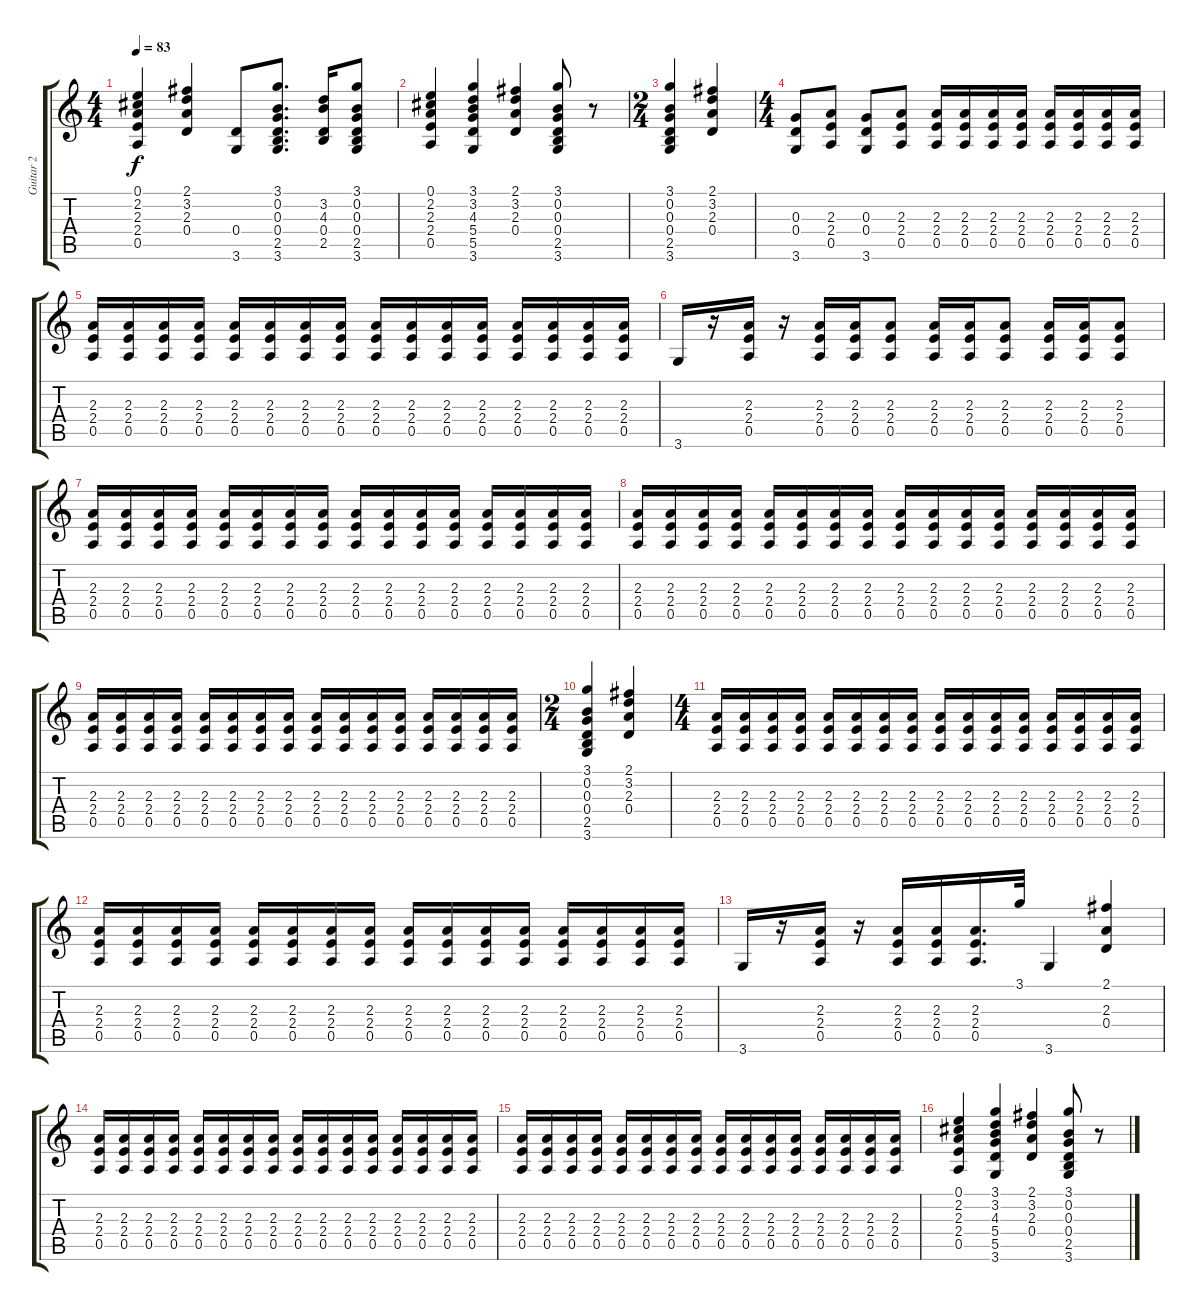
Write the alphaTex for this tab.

\track ("Guitar 2" "Guitar 2") {instrument acousticguitarsteel}
\staff {score tabs}
\tuning (E4 B3 G3 D3 A2 E2) {hide}
\ts (4 4)
\tempo 83
\clef g2
\ks c
(0.1 2.2 2.3 2.4 0.5).4{dy f} (2.1 3.2 2.3 0.4).4 (0.4 3.6).8 (3.1 0.2 0.3 0.4 2.5 3.6).8{d} (3.2 4.3 0.4 2.5).16 (3.1 0.2 0.3 0.4 2.5 3.6).8 |
(0.1 2.2 2.3 2.4 0.5).4 (3.1 3.2 4.3 5.4 5.5 3.6).4 (2.1 3.2 2.3 0.4).4 (3.1 0.2 0.3 0.4 2.5 3.6).8 r.8 |
\ts (2 4)
(3.1 0.2 0.3 0.4 2.5 3.6).4 (2.1 3.2 2.3 0.4).4 |
\ts (4 4)
(0.3 0.4 3.6).8 (2.3 2.4 0.5).8 (0.3 0.4 3.6).8 (2.3 2.4 0.5).8 (2.3 2.4 0.5).16 (2.3 2.4 0.5).16 (2.3 2.4 0.5).16 (2.3 2.4 0.5).16 (2.3 2.4 0.5).16 (2.3 2.4 0.5).16 (2.3 2.4 0.5).16 (2.3 2.4 0.5).16 |
(2.3 2.4 0.5).16 (2.3 2.4 0.5).16 (2.3 2.4 0.5).16 (2.3 2.4 0.5).16 (2.3 2.4 0.5).16 (2.3 2.4 0.5).16 (2.3 2.4 0.5).16 (2.3 2.4 0.5).16 (2.3 2.4 0.5).16 (2.3 2.4 0.5).16 (2.3 2.4 0.5).16 (2.3 2.4 0.5).16 (2.3 2.4 0.5).16 (2.3 2.4 0.5).16 (2.3 2.4 0.5).16 (2.3 2.4 0.5).16 |
3.6.16 r.16 (2.3 2.4 0.5).16 r.16 (2.3 2.4 0.5).16 (2.3 2.4 0.5).16 (2.3 2.4 0.5).8 (2.3 2.4 0.5).16 (2.3 2.4 0.5).16 (2.3 2.4 0.5).8 (2.3 2.4 0.5).16 (2.3 2.4 0.5).16 (2.3 2.4 0.5).8 |
(2.3 2.4 0.5).16 (2.3 2.4 0.5).16 (2.3 2.4 0.5).16 (2.3 2.4 0.5).16 (2.3 2.4 0.5).16 (2.3 2.4 0.5).16 (2.3 2.4 0.5).16 (2.3 2.4 0.5).16 (2.3 2.4 0.5).16 (2.3 2.4 0.5).16 (2.3 2.4 0.5).16 (2.3 2.4 0.5).16 (2.3 2.4 0.5).16 (2.3 2.4 0.5).16 (2.3 2.4 0.5).16 (2.3 2.4 0.5).16 |
(2.3 2.4 0.5).16 (2.3 2.4 0.5).16 (2.3 2.4 0.5).16 (2.3 2.4 0.5).16 (2.3 2.4 0.5).16 (2.3 2.4 0.5).16 (2.3 2.4 0.5).16 (2.3 2.4 0.5).16 (2.3 2.4 0.5).16 (2.3 2.4 0.5).16 (2.3 2.4 0.5).16 (2.3 2.4 0.5).16 (2.3 2.4 0.5).16 (2.3 2.4 0.5).16 (2.3 2.4 0.5).16 (2.3 2.4 0.5).16 |
(2.3 2.4 0.5).16 (2.3 2.4 0.5).16 (2.3 2.4 0.5).16 (2.3 2.4 0.5).16 (2.3 2.4 0.5).16 (2.3 2.4 0.5).16 (2.3 2.4 0.5).16 (2.3 2.4 0.5).16 (2.3 2.4 0.5).16 (2.3 2.4 0.5).16 (2.3 2.4 0.5).16 (2.3 2.4 0.5).16 (2.3 2.4 0.5).16 (2.3 2.4 0.5).16 (2.3 2.4 0.5).16 (2.3 2.4 0.5).16 |
\ts (2 4)
(3.1 0.2 0.3 0.4 2.5 3.6).4 (2.1 3.2 2.3 0.4).4 |
\ts (4 4)
(2.3 2.4 0.5).16 (2.3 2.4 0.5).16 (2.3 2.4 0.5).16 (2.3 2.4 0.5).16 (2.3 2.4 0.5).16 (2.3 2.4 0.5).16 (2.3 2.4 0.5).16 (2.3 2.4 0.5).16 (2.3 2.4 0.5).16 (2.3 2.4 0.5).16 (2.3 2.4 0.5).16 (2.3 2.4 0.5).16 (2.3 2.4 0.5).16 (2.3 2.4 0.5).16 (2.3 2.4 0.5).16 (2.3 2.4 0.5).16 |
(2.3 2.4 0.5).16 (2.3 2.4 0.5).16 (2.3 2.4 0.5).16 (2.3 2.4 0.5).16 (2.3 2.4 0.5).16 (2.3 2.4 0.5).16 (2.3 2.4 0.5).16 (2.3 2.4 0.5).16 (2.3 2.4 0.5).16 (2.3 2.4 0.5).16 (2.3 2.4 0.5).16 (2.3 2.4 0.5).16 (2.3 2.4 0.5).16 (2.3 2.4 0.5).16 (2.3 2.4 0.5).16 (2.3 2.4 0.5).16 |
3.6.16 r.16 (2.3 2.4 0.5).16 r.16 (2.3 2.4 0.5).16 (2.3 2.4 0.5).16 (2.3 2.4 0.5).16{d} 3.1.32 3.6.4 (2.1 2.3 0.4).4 |
(2.3 2.4 0.5).16 (2.3 2.4 0.5).16 (2.3 2.4 0.5).16 (2.3 2.4 0.5).16 (2.3 2.4 0.5).16 (2.3 2.4 0.5).16 (2.3 2.4 0.5).16 (2.3 2.4 0.5).16 (2.3 2.4 0.5).16 (2.3 2.4 0.5).16 (2.3 2.4 0.5).16 (2.3 2.4 0.5).16 (2.3 2.4 0.5).16 (2.3 2.4 0.5).16 (2.3 2.4 0.5).16 (2.3 2.4 0.5).16 |
(2.3 2.4 0.5).16 (2.3 2.4 0.5).16 (2.3 2.4 0.5).16 (2.3 2.4 0.5).16 (2.3 2.4 0.5).16 (2.3 2.4 0.5).16 (2.3 2.4 0.5).16 (2.3 2.4 0.5).16 (2.3 2.4 0.5).16 (2.3 2.4 0.5).16 (2.3 2.4 0.5).16 (2.3 2.4 0.5).16 (2.3 2.4 0.5).16 (2.3 2.4 0.5).16 (2.3 2.4 0.5).16 (2.3 2.4 0.5).16 |
(0.1 2.2 2.3 2.4 0.5).4 (3.1 3.2 4.3 5.4 5.5 3.6).4 (2.1 3.2 2.3 0.4).4 (3.1 0.2 0.3 0.4 2.5 3.6).8 r.8
